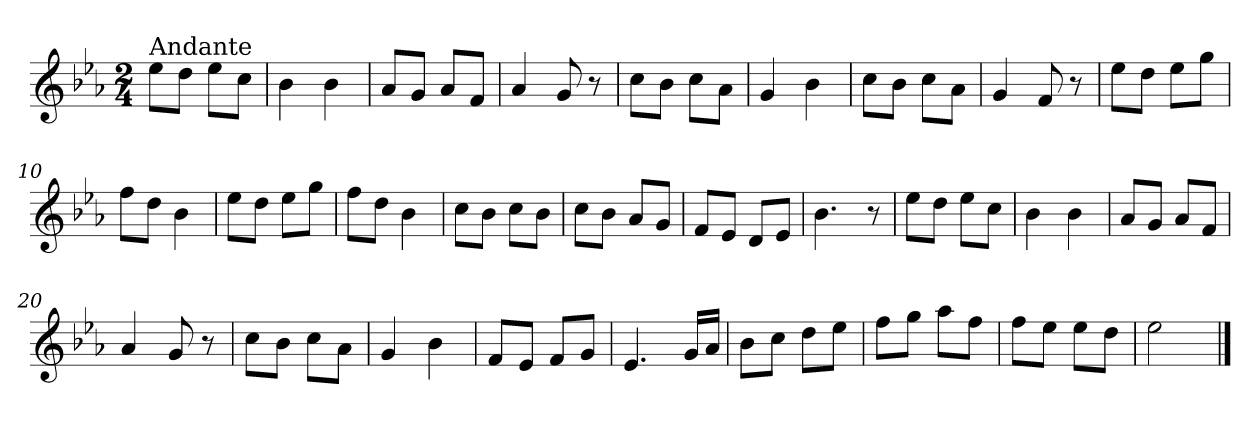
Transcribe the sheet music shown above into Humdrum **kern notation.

**kern
*part1
*staff1
*clefG2
*k[b-e-a-]
*E-:
*M2/4
=1
!LO:TX:a:t=Andante
8ee-\L
8dd\J
8ee-\L
8cc\J
=2
4b-\
4b-\
=3
8a-/L
8g/J
8a-/L
8f/J
=4
4a-/
8g/
8r
=5
8cc\L
8b-\J
8cc\L
8a-\J
=6
4g/
4b-\
=7
8cc\L
8b-\J
8cc\L
8a-\J
=8
4g/
8f/
8r
=9
8ee-\L
8dd\J
8ee-\L
8gg\J
!!LO:LB:g=z
=10
8ff\L
8dd\J
4b-\
=11
8ee-\L
8dd\J
8ee-\L
8gg\J
=12
8ff\L
8dd\J
4b-\
=13
8cc\L
8b-\J
8cc\L
8b-\J
=14
8cc\L
8b-\J
8a-/L
8g/J
=15
8f/L
8e-/J
8d/L
8e-/J
=16
4.b-\
8r
=17
8ee-\L
8dd\J
8ee-\L
8cc\J
=18
4b-\
4b-\
=19
8a-/L
8g/J
8a-/L
8f/J
!!LO:LB:g=z
=20
4a-/
8g/
8r
=21
8cc\L
8b-\J
8cc\L
8a-\J
=22
4g/
4b-\
=23
8f/L
8e-/J
8f/L
8g/J
=24
4.e-/
16g/LL
16a-/JJ
=25
8b-\L
8cc\J
8dd\L
8ee-\J
=26
8ff\L
8gg\J
8aa-\L
8ff\J
=27
8ff\L
8ee-\J
8ee-\L
8dd\J
=28
2ee-\
==
*-
